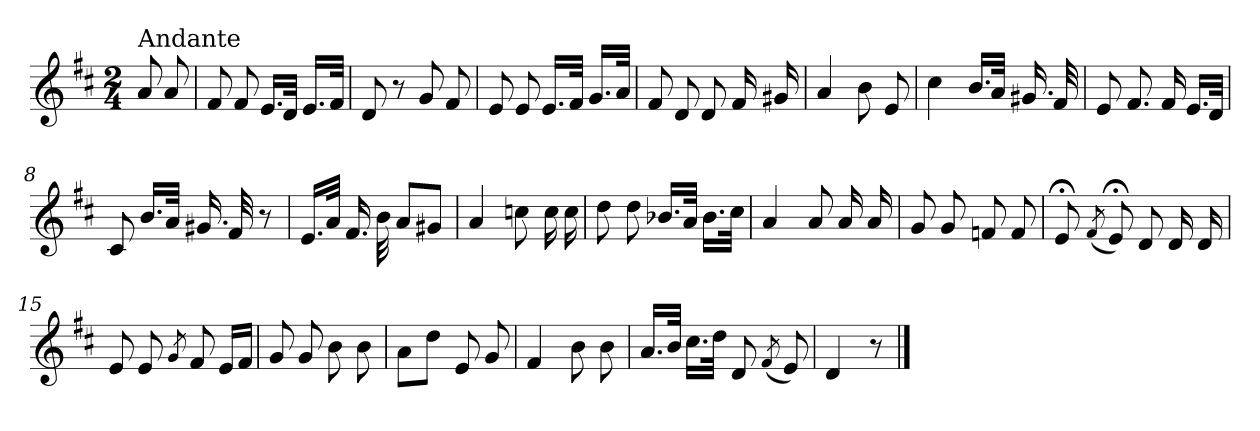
**kern
*part1
*staff1
*clefG2
*k[f#c#]
*D:
*M2/4
=
!LO:TX:a:t=Andante
8a/
8a/
=1
8f#/
8f#/
16.e/LL
32d/JJk
16.e/LL
32f#/JJk
=2
8d/
8r
8g/
8f#/
=3
8e/
8e/
16.e/LL
32f#/JJk
16.g/LL
32a/JJk
=4
8f#/
8d/
8d/
16f#/
16g#X/
=5
4a/
8b\
8e/
!!LO:LB:g=z
=6
4cc#\
16.b/LL
32a/JJk
16.g#X/
32f#/
=7
8e/
8.f#/
16f#/
16.e/LL
32d/JJk
=8
8c#/
16.b/LL
32a/JJk
16.g#X/
32f#/
8r
=9
16.e/LL
32a/JJk
16.f#/
32b\
8a/L
8g#X/J
=10
4a/
8ccn\
16cc\
16cc\
=11
8dd\
8dd\
16.b-X/LL
32a/JJk
16.b-\LL
32cc#\JJk
!!LO:LB:g=z
=12
4a/
8a/
16a/
16a/
=13
8g/
8g/
8fn/
8f/
!!LO:LB:g=z
=14
8e;</
(<8qf#/
8e;</)
8d/
16d/
16d/
!!LO:LB:g=z
=15
8e/
8e/
8qg/
8f#/
16e/LL
16f#/JJ
=16
8g/
8g/
8b\
8b\
=17
8a\L
8dd\J
8e/
8g/
=18
4f#/
8b\
8b\
=19
16.a/LL
32b/JJk
16.cc#\LL
32dd\JJk
8d/
(<8qf#/
8e/)
=20
4d/
8r
==
*-
